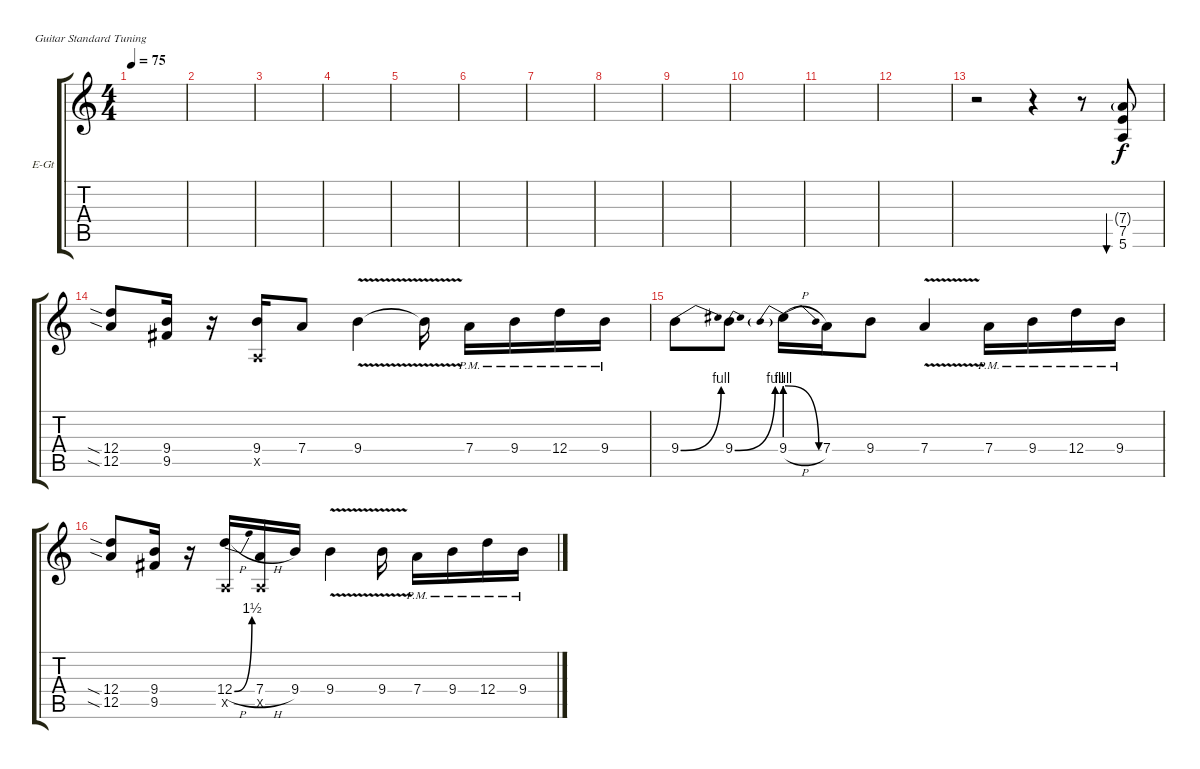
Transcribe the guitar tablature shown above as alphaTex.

\defaultSystemsLayout 4
\bracketExtendMode groupsimilarinstruments
\firstSystemTrackNameOrientation horizontal
\otherSystemsTrackNameOrientation horizontal
\track ("Electric Guitar" "E-Gt") {solo instrument distortionguitar}
\staff {score tabs}
\tuning (E4 B3 G3 D3 A2 E2)
\ts (4 4)
\tempo 75
\clef g2
\scale
0.333333
\ks c
|
\scale
0.333333 |
\scale
0.333333 |
\scale
0.333333 |
\scale
0.333333 |
\scale
0.333333 |
\scale
0.333333 |
\scale
0.333333 |
\scale
0.333333 |
\scale
0.333333 |
\scale
0.333333 |
\scale
0.333333 |
\scale
0.333333 r.2 r.4 r.8 (5.6 7.5 7.4{g}).8{bu 30} |
\scale
0.333333 (12.4{sia} 12.5{sia}).8 (9.4 9.5).16 r.16 (9.4 0.5{x}).16 7.4.8 9.4{v}.4 9.4{v t}.16 7.4{pm}.16 9.4{pm}.16 12.4{pm}.16 9.4{pm}.16 |
\scale
0.333333 9.4{be (bend 0 0 14.399999999999999 4)}.8 9.4{be (bend 0 0 15.6 4)}.8 9.4{be (prebendrelease 0 4 15 0) h}.16 7.4.16 9.4.8 7.4{v}.4 7.4{pm}.16 9.4{pm}.16 12.4{pm}.16 9.4{pm}.16 |
\scale
0.333333 (12.4{sia} 12.5{sia}).8 (9.4 9.5).16 r.16 (12.4{be (bend 0 0 35.4 6) h} 0.5{x}).16 (7.4{h} 0.5{x}).16 9.4.16 9.4{v}.4 9.4{v}.16 7.4{pm}.16 9.4{pm}.16 12.4{pm}.16 9.4{pm}.16
